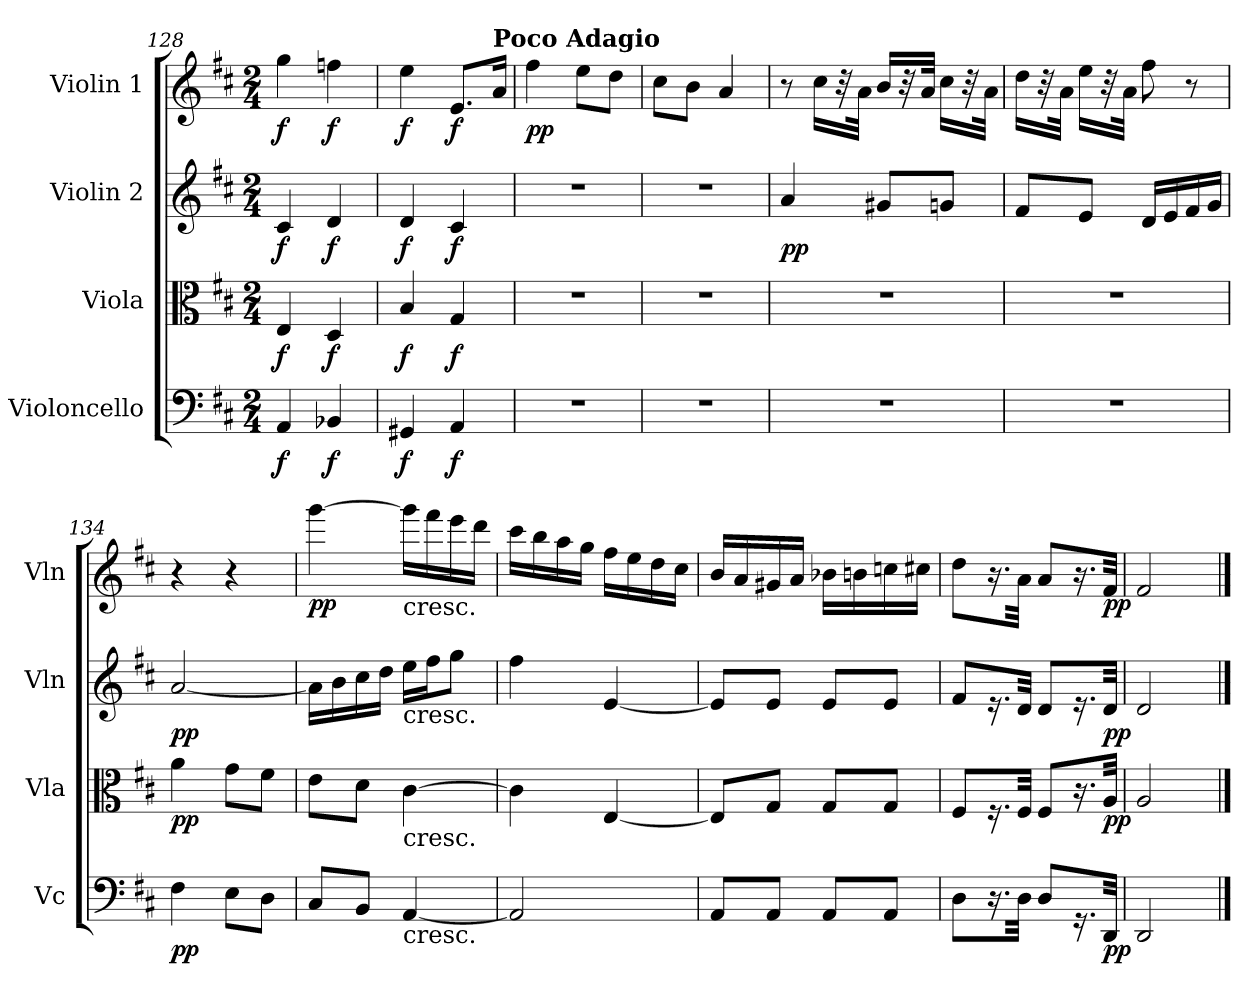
**kern	**dynam	**kern	**dynam	**kern	**dynam	**kern	**dynam
*part4	*part4	*part3	*part3	*part2	*part2	*part1	*part1
*staff4	*staff4	*staff3	*staff3	*staff2	*staff2	*staff1	*staff1
*I"Violoncello	*	*I"Viola	*	*I"Violin 2	*	*I"Violin 1	*
*I'Vc	*	*I'Vla	*	*I'Vln	*	*I'Vln	*
*clefF4	*	*clefC3	*	*clefG2	*	*clefG2	*
*k[f#c#]	*	*k[f#c#]	*	*k[f#c#]	*	*k[f#c#]	*
*D:	*	*D:	*	*D:	*	*D:	*
*M2/4	*	*M2/4	*	*M2/4	*	*M2/4	*
=128	=128	=128	=128	=128	=128	=128	=128
!	!LO:DY:b	!	!LO:DY:b	!	!LO:DY:b	!	!LO:DY:b
4AA/	f	4E/	f	4c#/	f	4gg\	f
!	!LO:DY:b	!	!LO:DY:b	!	!LO:DY:b	!	!LO:DY:b
4BB-X/	f	4D/	f	4d/	f	4ffn\	f
=129	=129	=129	=129	=129	=129	=129	=129
!	!LO:DY:b	!	!LO:DY:b	!	!LO:DY:b	!	!LO:DY:b
4GG#X/	f	4B/	f	4d/	f	4ee\	f
!	!LO:DY:b	!	!LO:DY:b	!	!LO:DY:b	!	!LO:DY:b
4AA/	f	4G/	f	4c#/	f	8.e/L	f
!	!	!	!	!	!	!LO:TX:a:B:t=Poco Adagio	!
.	.	.	.	.	.	16a/Jk	.
=130	=130	=130	=130	=130	=130	=130	=130
*	*	*	*	*	*	*MM50	*
!	!	!	!	!	!	!	!LO:DY:b
2r	.	2r	.	2r	.	4ff#\	pp
.	.	.	.	.	.	8ee\L	.
.	.	.	.	.	.	8dd\J	.
=131	=131	=131	=131	=131	=131	=131	=131
2r	.	2r	.	2r	.	8cc#\L	.
.	.	.	.	.	.	8b\J	.
.	.	.	.	.	.	4a/	.
=132	=132	=132	=132	=132	=132	=132	=132
!	!	!	!	!	!LO:DY:b	!	!
2r	.	2r	.	4a/	pp	8r	.
.	.	.	.	.	.	16cc#\LL	.
.	.	.	.	.	.	32r	.
.	.	.	.	.	.	32a\JJk	.
.	.	.	.	8g#X/L	.	16b/LL	.
.	.	.	.	.	.	32r	.
.	.	.	.	.	.	32a/JJk	.
.	.	.	.	8gn/J	.	16cc#\LL	.
.	.	.	.	.	.	32r	.
.	.	.	.	.	.	32a\JJk	.
=133	=133	=133	=133	=133	=133	=133	=133
2r	.	2r	.	8f#/L	.	16dd\LL	.
.	.	.	.	.	.	32r	.
.	.	.	.	.	.	32a\JJk	.
.	.	.	.	8e/J	.	16ee\LL	.
.	.	.	.	.	.	32r	.
.	.	.	.	.	.	32a\JJk	.
.	.	.	.	16d/LL	.	8ff#\	.
.	.	.	.	16e/	.	.	.
.	.	.	.	16f#/	.	8r	.
.	.	.	.	16g/JJ	.	.	.
=134	=134	=134	=134	=134	=134	=134	=134
!	!LO:DY:b	!	!LO:DY:b	!	!LO:DY:b	!	!
4F#\	pp	4a\	pp	[2a/	pp	4r	.
8E\L	.	8g\L	.	.	.	4r	.
8D\J	.	8f#\J	.	.	.	.	.
=135	=135	=135	=135	=135	=135	=135	=135
!	!	!	!	!	!	!	!LO:DY:b
8C#/L	.	8e\L	.	16a\LL]	.	[4ggg\	pp
.	.	.	.	16b\	.	.	.
8BB/J	.	8d\J	.	16cc#\	.	.	.
.	.	.	.	16dd\JJ	.	.	.
!	!	!	!	!	!	!LO:TX:b:t=cresc.	!
!	!	!	!	!LO:TX:b:t=cresc.	!	!	!
!	!	!LO:TX:b:t=cresc.	!	!	!	!	!
!LO:TX:b:t=cresc.	!	!	!	!	!	!	!
[4AA/	.	[4c#\	.	16ee\LL	.	16ggg\LL]	.
.	.	.	.	16ff#\J	.	16fff#\	.
.	.	.	.	8gg\J	.	16eee\	.
.	.	.	.	.	.	16ddd\JJ	.
=136	=136	=136	=136	=136	=136	=136	=136
2AA/]	.	4c#\]	.	4ff#\	.	16ccc#\LL	.
.	.	.	.	.	.	16bb\	.
.	.	.	.	.	.	16aa\	.
.	.	.	.	.	.	16gg\JJ	.
.	.	[4E/	.	[4e/	.	16ff#\LL	.
.	.	.	.	.	.	16ee\	.
.	.	.	.	.	.	16dd\	.
.	.	.	.	.	.	16cc#\JJ	.
=137	=137	=137	=137	=137	=137	=137	=137
8AA/L	.	8E/L]	.	8e/L]	.	16b/LL	.
.	.	.	.	.	.	16a/	.
8AA/J	.	8G/J	.	8e/J	.	16g#X/	.
.	.	.	.	.	.	16a/JJ	.
8AA/L	.	8G/L	.	8e/L	.	16b-X\LL	.
.	.	.	.	.	.	16bn\	.
8AA/J	.	8G/J	.	8e/J	.	16ccn\	.
.	.	.	.	.	.	16cc#X\JJ	.
=138	=138	=138	=138	=138	=138	=138	=138
8D\L	.	8F#/L	.	8f#/L	.	8dd\L	.
16.r	.	16.r	.	16.r	.	16.r	.
32D\Jkk	.	32F#/Jkk	.	32d/Jkk	.	32a\Jkk	.
8D/L	.	8F#/L	.	8d/L	.	8a/L	.
16.r	.	16.r	.	16.r	.	16.r	.
!	!LO:DY:b	!	!LO:DY:b	!	!LO:DY:b	!	!LO:DY:b
32DD/Jkk	pp	32A/Jkk	pp	32d/Jkk	pp	32f#/Jkk	pp
=139	=139	=139	=139	=139	=139	=139	=139
2DD/	.	2A/	.	2d/	.	2f#/	.
==	==	==	==	==	==	==	==
*-	*-	*-	*-	*-	*-	*-	*-
